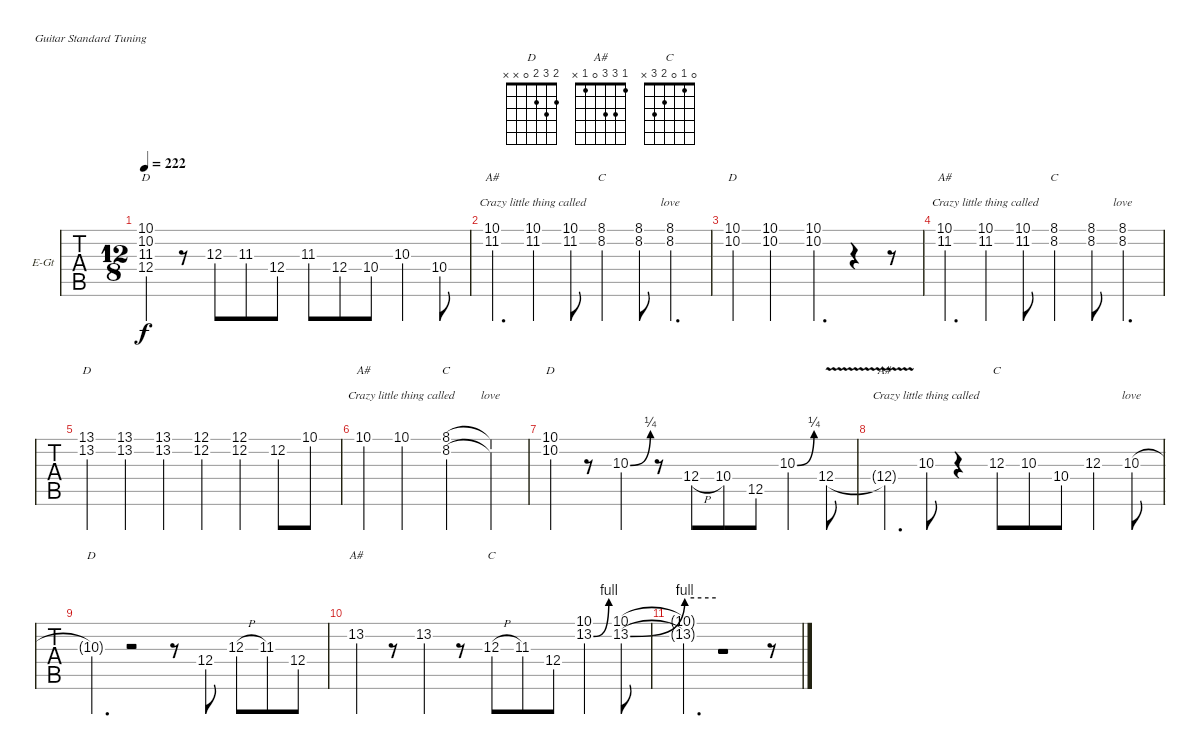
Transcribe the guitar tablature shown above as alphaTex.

\bracketExtendMode nobrackets
\firstSystemTrackNameOrientation horizontal
\otherSystemsTrackNameOrientation horizontal
\track ("Guitar" "E-Gt") {instrument distortionguitar}
\staff {tabs}
\tuning (E4 B3 G3 D3 A2 E2)
\chord ("D" 2 3 2 0 x x)
\chord ("A#" x 3 3 3 1 x)
\chord ("C" 8 8 9 x x x) {firstfret 8 barre 8}
\chord ("A#" 1 3 3 0 1 x)
\chord ("C" 0 1 0 2 3 x)
\ts (12 8)
\tempo 222
\clef g2
\ks c
(10.1 10.2 11.3 12.4).4{ch "D" lyrics (0 "") lyrics (1 "") lyrics (2 "") lyrics (3 "") lyrics (4 "") dy f} r.8 12.3.8{lyrics (0 "") lyrics (1 "") lyrics (2 "") lyrics (3 "") lyrics (4 "")} 11.3.8{lyrics (0 "") lyrics (1 "") lyrics (2 "") lyrics (3 "") lyrics (4 "")} 12.4.8{lyrics (0 "") lyrics (1 "") lyrics (2 "") lyrics (3 "") lyrics (4 "")} 11.3.8{lyrics (0 "") lyrics (1 "") lyrics (2 "") lyrics (3 "") lyrics (4 "")} 12.4.8{lyrics (0 "") lyrics (1 "") lyrics (2 "") lyrics (3 "") lyrics (4 "")} 10.4.8{lyrics (0 "") lyrics (1 "") lyrics (2 "") lyrics (3 "") lyrics (4 "")} 10.3.4{lyrics (0 "") lyrics (1 "") lyrics (2 "") lyrics (3 "") lyrics (4 "")} 10.4.8{lyrics (0 "") lyrics (1 "") lyrics (2 "") lyrics (3 "") lyrics (4 "")} |
(10.1 11.2).4{d ch "A#" lyrics (0 "") lyrics (1 "") lyrics (2 "") lyrics (3 "") lyrics (4 "")} (10.1 11.2).4{lyrics (0 "") lyrics (1 "") lyrics (2 "") lyrics (3 "Crazy little thing called ") lyrics (4 "")} (10.1 11.2).8{lyrics (0 "") lyrics (1 "") lyrics (2 "") lyrics (3 "") lyrics (4 "")} (8.1 8.2).4{ch "C" lyrics (0 "") lyrics (1 "") lyrics (2 "") lyrics (3 "") lyrics (4 "")} (8.1 8.2).8{lyrics (0 "") lyrics (1 "") lyrics (2 "") lyrics (3 "") lyrics (4 "")} (8.1 8.2).4{d lyrics (0 "") lyrics (1 "") lyrics (2 "") lyrics (3 "love") lyrics (4 "")} |
(10.1 10.2).4{ch "D" lyrics (0 "") lyrics (1 "") lyrics (2 "") lyrics (3 "") lyrics (4 "")} (10.1 10.2).2{lyrics (0 "") lyrics (1 "") lyrics (2 "") lyrics (3 "") lyrics (4 "")} (10.1 10.2).4{d lyrics (0 "") lyrics (1 "") lyrics (2 "") lyrics (3 "") lyrics (4 "")} r.4 r.8 |
(10.1 11.2).4{d ch "A#" lyrics (0 "") lyrics (1 "") lyrics (2 "") lyrics (3 "") lyrics (4 "")} (10.1 11.2).4{lyrics (0 "") lyrics (1 "") lyrics (2 "") lyrics (3 "Crazy little thing called ") lyrics (4 "")} (10.1 11.2).8{lyrics (0 "") lyrics (1 "") lyrics (2 "") lyrics (3 "") lyrics (4 "")} (8.1 8.2).4{ch "C" lyrics (0 "") lyrics (1 "") lyrics (2 "") lyrics (3 "") lyrics (4 "")} (8.1 8.2).8{lyrics (0 "") lyrics (1 "") lyrics (2 "") lyrics (3 "") lyrics (4 "")} (8.1 8.2).4{d lyrics (0 "") lyrics (1 "") lyrics (2 "") lyrics (3 "love") lyrics (4 "")} |
(13.1 13.2).4{ch "D" lyrics (0 "") lyrics (1 "") lyrics (2 "") lyrics (3 "") lyrics (4 "")} (13.1 13.2).4{lyrics (0 "") lyrics (1 "") lyrics (2 "") lyrics (3 "") lyrics (4 "")} (13.1 13.2).4{lyrics (0 "") lyrics (1 "") lyrics (2 "") lyrics (3 "") lyrics (4 "")} (12.1 12.2).4{lyrics (0 "") lyrics (1 "") lyrics (2 "") lyrics (3 "") lyrics (4 "")} (12.1 12.2).4{lyrics (0 "") lyrics (1 "") lyrics (2 "") lyrics (3 "") lyrics (4 "")} 12.2.8{lyrics (0 "") lyrics (1 "") lyrics (2 "") lyrics (3 "") lyrics (4 "")} 10.1.8{lyrics (0 "") lyrics (1 "") lyrics (2 "") lyrics (3 "") lyrics (4 "")} |
10.1.4{ch "A#" lyrics (0 "") lyrics (1 "") lyrics (2 "") lyrics (3 "") lyrics (4 "")} 10.1.2{lyrics (0 "") lyrics (1 "") lyrics (2 "") lyrics (3 "Crazy little thing called ") lyrics (4 "")} (8.1 8.2).2{ch "C" lyrics (0 "") lyrics (1 "") lyrics (2 "") lyrics (3 "") lyrics (4 "")} (8.1{t} 8.2{t}).4{lyrics (0 "") lyrics (1 "") lyrics (2 "") lyrics (3 "love") lyrics (4 "")} |
(10.1 10.2).4{ch "D" lyrics (0 "") lyrics (1 "") lyrics (2 "") lyrics (3 "") lyrics (4 "")} r.8 10.3{be (bend 0 0 60 1)}.4{lyrics (0 "") lyrics (1 "") lyrics (2 "") lyrics (3 "") lyrics (4 "")} r.8 12.4{h}.8{lyrics (0 "") lyrics (1 "") lyrics (2 "") lyrics (3 "") lyrics (4 "")} 10.4.8{lyrics (0 "") lyrics (1 "") lyrics (2 "") lyrics (3 "") lyrics (4 "")} 12.5.8{lyrics (0 "") lyrics (1 "") lyrics (2 "") lyrics (3 "") lyrics (4 "")} 10.3{be (bend 0 0 60 1)}.4{lyrics (0 "") lyrics (1 "") lyrics (2 "") lyrics (3 "") lyrics (4 "")} 12.4{v}.8{lyrics (0 "") lyrics (1 "") lyrics (2 "") lyrics (3 "") lyrics (4 "")} |
12.4{v t}.4{d ch "A#" lyrics (0 "") lyrics (1 "") lyrics (2 "") lyrics (3 "") lyrics (4 "")} 10.3.8{lyrics (0 "") lyrics (1 "") lyrics (2 "") lyrics (3 "Crazy little thing called ") lyrics (4 "")} r.4 12.3.8{ch "C" lyrics (0 "") lyrics (1 "") lyrics (2 "") lyrics (3 "") lyrics (4 "")} 10.3.8{lyrics (0 "") lyrics (1 "") lyrics (2 "") lyrics (3 "") lyrics (4 "")} 10.4.8{lyrics (0 "") lyrics (1 "") lyrics (2 "") lyrics (3 "") lyrics (4 "")} 12.3.4{lyrics (0 "") lyrics (1 "") lyrics (2 "") lyrics (3 "") lyrics (4 "")} 10.3.8{lyrics (0 "") lyrics (1 "") lyrics (2 "") lyrics (3 "love") lyrics (4 "")} |
10.3{t}.4{d ch "D" lyrics (0 "") lyrics (1 "") lyrics (2 "") lyrics (3 "") lyrics (4 "")} r.2 r.8 12.4.8{lyrics (0 "") lyrics (1 "") lyrics (2 "") lyrics (3 "") lyrics (4 "")} 12.3{h}.8{lyrics (0 "") lyrics (1 "") lyrics (2 "") lyrics (3 "") lyrics (4 "")} 11.3.8{lyrics (0 "") lyrics (1 "") lyrics (2 "") lyrics (3 "") lyrics (4 "")} 12.4.8 |
13.2.4{ch "A#"} r.8 13.2.4 r.8 12.3{h}.8{ch "C"} 11.3.8 12.4.8 (10.1 13.2{be (bend 0 0 60 4)}).4 (10.1 13.2{be (bend 0 0 60 4)}).8 |
(10.1{t} 13.2{be (hold 0 4 60 4) t}).4{d} r.1 r.8
